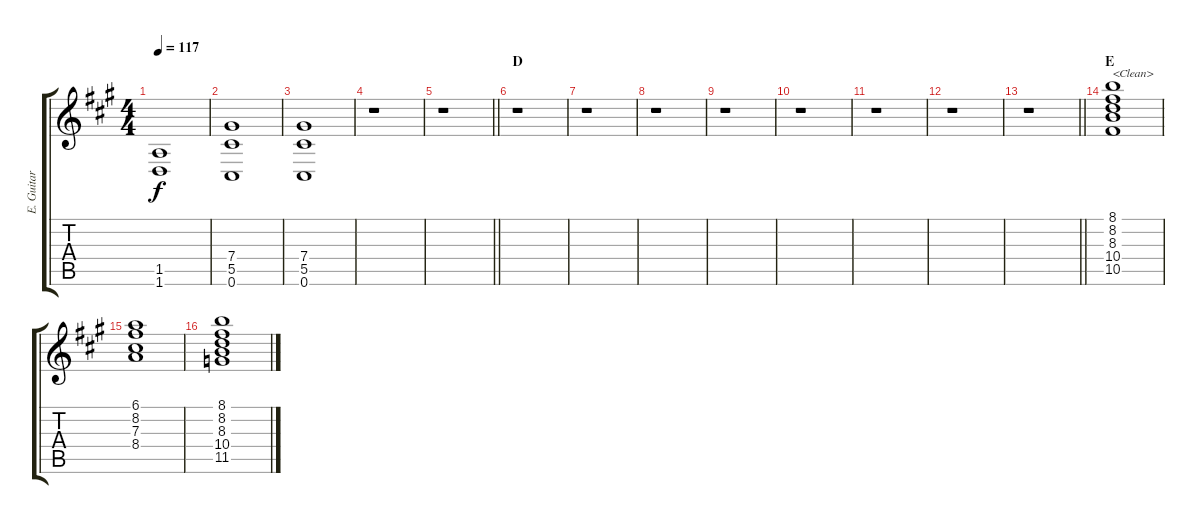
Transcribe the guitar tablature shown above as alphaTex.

\track ("E. Guitar II" "E. Guitar ") {instrument overdrivenguitar}
\staff {score tabs}
\tuning (Eb4 Bb3 Gb3 Db3 Ab2 Db2) {hide}
\ts (4 4)
\tempo 117
\clef g2
\ks a
(1.5 1.6).1{dy f} |
(7.4 5.5 0.6).1 |
(7.4 5.5 0.6).1 |
r.1 |
\barLineRight lightlight
r.1 |
\section ("" "D")
r.1 |
r.1 |
r.1 |
r.1 |
r.1 |
r.1 |
r.1 |
\barLineRight lightlight
r.1 |
\section ("" "E")
(8.1 8.2 8.3 10.4 10.5).1{txt "<Clean>" instrument electricguitarclean} |
(6.1 8.2 7.3 8.4).1 |
(8.1 8.2 8.3 10.4 11.5).1
